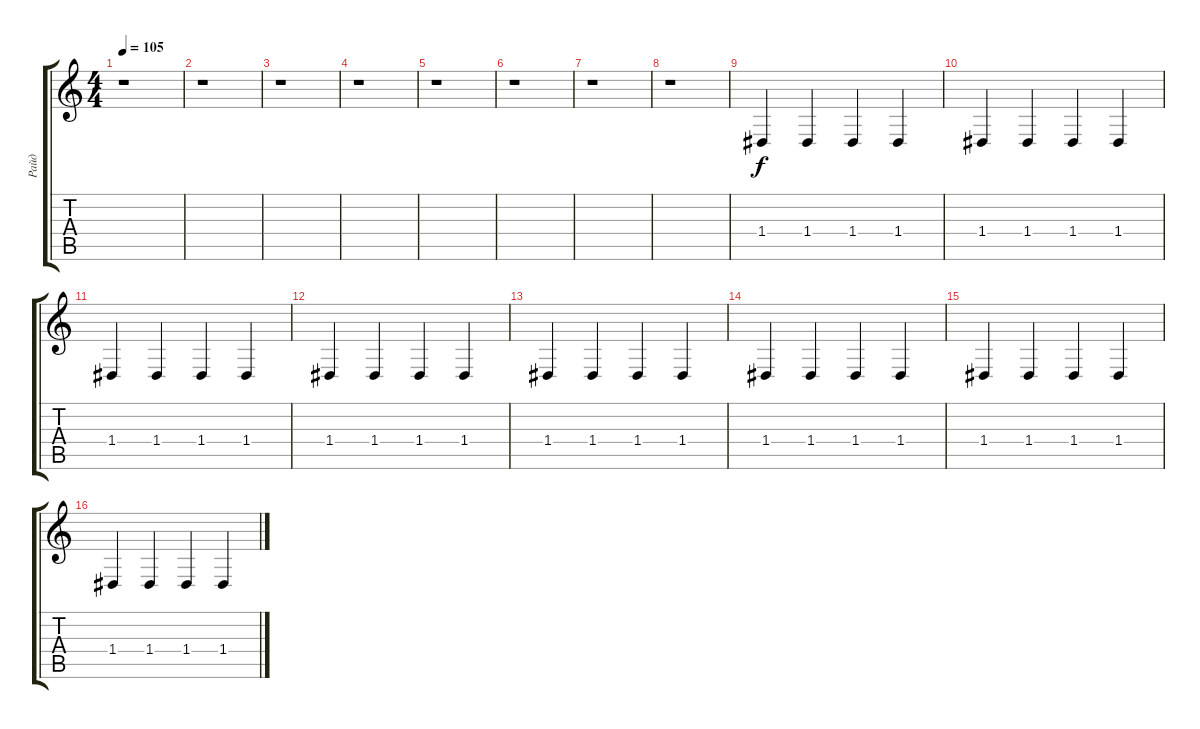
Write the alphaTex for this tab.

\track ("Райд" "Райд") {instrument acousticgrandpiano}
\staff {score tabs}
\tuning (E4 B3 G3 D3 A2 E2) {hide}
\ts (4 4)
\tempo 105
\clef g2
\ks c
r.1{dy f} |
r.1 |
r.1 |
r.1 |
r.1 |
r.1 |
r.1 |
r.1 |
1.4.4 1.4.4 1.4.4 1.4.4 |
1.4.4 1.4.4 1.4.4 1.4.4 |
1.4.4 1.4.4 1.4.4 1.4.4 |
1.4.4 1.4.4 1.4.4 1.4.4 |
1.4.4 1.4.4 1.4.4 1.4.4 |
1.4.4 1.4.4 1.4.4 1.4.4 |
1.4.4 1.4.4 1.4.4 1.4.4 |
1.4.4 1.4.4 1.4.4 1.4.4
